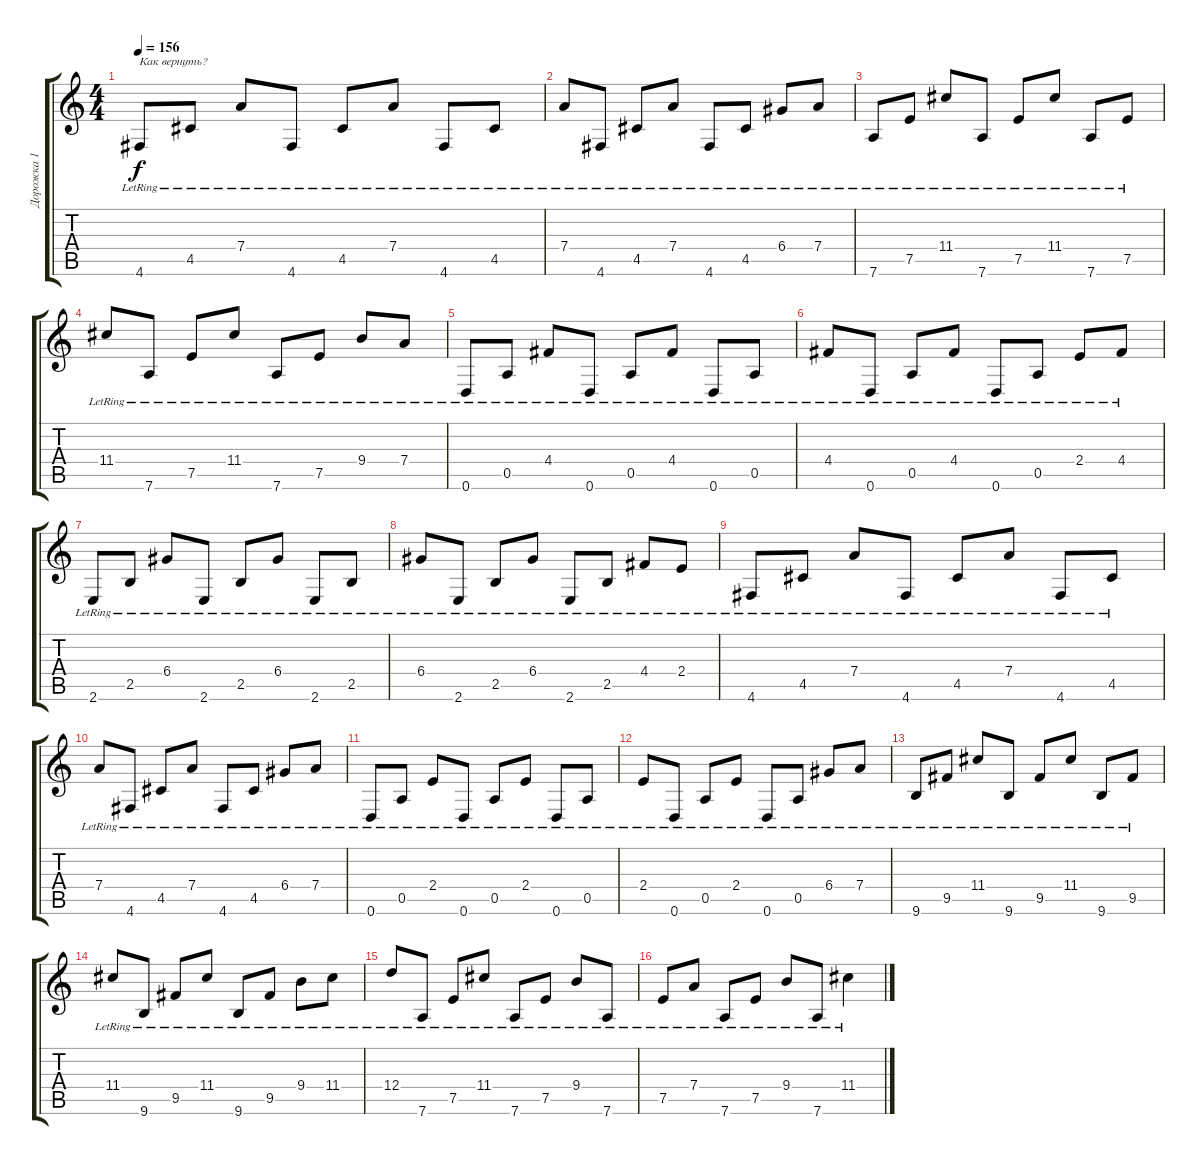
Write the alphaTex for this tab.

\track ("Дорожка 1" "Дорожка 1") {instrument electricguitarmuted}
\staff {score tabs}
\tuning (E4 B3 G3 D3 A2 D2) {hide}
\ts (4 4)
\tempo 156
\clef g2
\ks c
4.6{lr}.8{txt "Как вернуть?" dy f} 4.5{lr}.8 7.4{lr}.8 4.6{lr}.8 4.5{lr}.8 7.4{lr}.8 4.6{lr}.8 4.5{lr}.8 |
7.4{lr}.8 4.6{lr}.8 4.5{lr}.8 7.4{lr}.8 4.6{lr}.8 4.5{lr}.8 6.4{lr}.8 7.4{lr}.8 |
7.6{lr}.8 7.5{lr}.8 11.4{lr}.8 7.6{lr}.8 7.5{lr}.8 11.4{lr}.8 7.6{lr}.8 7.5{lr}.8 |
11.4{lr}.8 7.6{lr}.8 7.5{lr}.8 11.4{lr}.8 7.6{lr}.8 7.5{lr}.8 9.4{lr}.8 7.4{lr}.8 |
0.6{lr}.8 0.5{lr}.8 4.4{lr}.8 0.6{lr}.8 0.5{lr}.8 4.4{lr}.8 0.6{lr}.8 0.5{lr}.8 |
4.4{lr}.8 0.6{lr}.8 0.5{lr}.8 4.4{lr}.8 0.6{lr}.8 0.5{lr}.8 2.4{lr}.8 4.4{lr}.8 |
2.6{lr}.8 2.5{lr}.8 6.4{lr}.8 2.6{lr}.8 2.5{lr}.8 6.4{lr}.8 2.6{lr}.8 2.5{lr}.8 |
6.4{lr}.8 2.6{lr}.8 2.5{lr}.8 6.4{lr}.8 2.6{lr}.8 2.5{lr}.8 4.4{lr}.8 2.4{lr}.8 |
4.6{lr}.8 4.5{lr}.8 7.4{lr}.8 4.6{lr}.8 4.5{lr}.8 7.4{lr}.8 4.6{lr}.8 4.5{lr}.8 |
7.4{lr}.8 4.6{lr}.8 4.5{lr}.8 7.4{lr}.8 4.6{lr}.8 4.5{lr}.8 6.4{lr}.8 7.4{lr}.8 |
0.6{lr}.8 0.5{lr}.8 2.4{lr}.8 0.6{lr}.8 0.5{lr}.8 2.4{lr}.8 0.6{lr}.8 0.5{lr}.8 |
2.4{lr}.8 0.6{lr}.8 0.5{lr}.8 2.4{lr}.8 0.6{lr}.8 0.5{lr}.8 6.4{lr}.8 7.4{lr}.8 |
9.6{lr}.8 9.5{lr}.8 11.4{lr}.8 9.6{lr}.8 9.5{lr}.8 11.4{lr}.8 9.6{lr}.8 9.5{lr}.8 |
11.4{lr}.8 9.6{lr}.8 9.5{lr}.8 11.4{lr}.8 9.6{lr}.8 9.5{lr}.8 9.4{lr}.8 11.4{lr}.8 |
12.4{lr}.8 7.6{lr}.8 7.5{lr}.8 11.4{lr}.8 7.6{lr}.8 7.5{lr}.8 9.4{lr}.8 7.6{lr}.8 |
7.5{lr}.8 7.4{lr}.8 7.6{lr}.8 7.5{lr}.8 9.4{lr}.8 7.6{lr}.8 11.4{lr}.4
